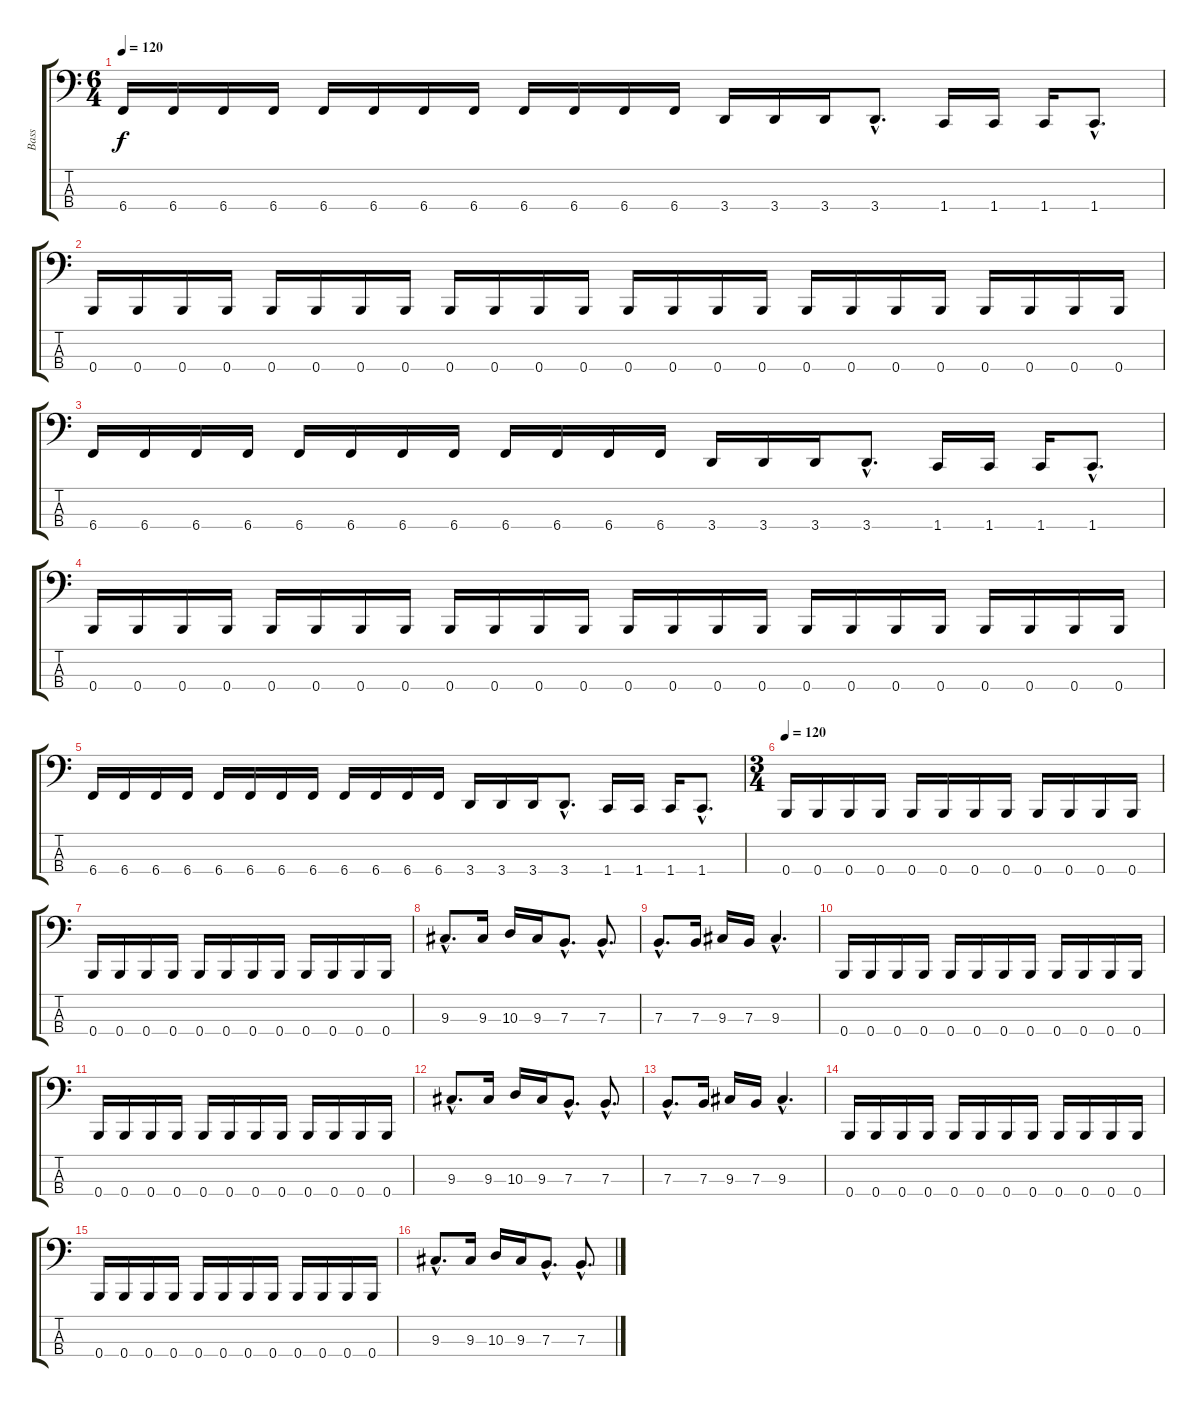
\track ("Bass" "Bass") {instrument electricbasspick}
\staff {score tabs}
\tuning (D2 A1 E1 B0) {hide}
\ts (6 4)
\tempo 120
\clef f4
\ks c
6.4.16{dy f} 6.4.16 6.4.16 6.4.16 6.4.16 6.4.16 6.4.16 6.4.16 6.4.16 6.4.16 6.4.16 6.4.16 3.4.16 3.4.16 3.4.16 3.4{hac}.8{d} 1.4.16 1.4.16 1.4.16 1.4{hac}.8{d} |
0.4.16 0.4.16 0.4.16 0.4.16 0.4.16 0.4.16 0.4.16 0.4.16 0.4.16 0.4.16 0.4.16 0.4.16 0.4.16 0.4.16 0.4.16 0.4.16 0.4.16 0.4.16 0.4.16 0.4.16 0.4.16 0.4.16 0.4.16 0.4.16 |
6.4.16 6.4.16 6.4.16 6.4.16 6.4.16 6.4.16 6.4.16 6.4.16 6.4.16 6.4.16 6.4.16 6.4.16 3.4.16 3.4.16 3.4.16 3.4{hac}.8{d} 1.4.16 1.4.16 1.4.16 1.4{hac}.8{d} |
0.4.16 0.4.16 0.4.16 0.4.16 0.4.16 0.4.16 0.4.16 0.4.16 0.4.16 0.4.16 0.4.16 0.4.16 0.4.16 0.4.16 0.4.16 0.4.16 0.4.16 0.4.16 0.4.16 0.4.16 0.4.16 0.4.16 0.4.16 0.4.16 |
6.4.16 6.4.16 6.4.16 6.4.16 6.4.16 6.4.16 6.4.16 6.4.16 6.4.16 6.4.16 6.4.16 6.4.16 3.4.16 3.4.16 3.4.16 3.4{hac}.8{d} 1.4.16 1.4.16 1.4.16 1.4{hac}.8{d} |
\ts (3 4)
\tempo 120
0.4.16 0.4.16 0.4.16 0.4.16 0.4.16 0.4.16 0.4.16 0.4.16 0.4.16 0.4.16 0.4.16 0.4.16 |
0.4.16 0.4.16 0.4.16 0.4.16 0.4.16 0.4.16 0.4.16 0.4.16 0.4.16 0.4.16 0.4.16 0.4.16 |
9.3{hac}.8{d} 9.3.16 10.3.16 9.3.16 7.3{hac}.8{d} 7.3{hac}.8{d} |
7.3{hac}.8{d} 7.3.16 9.3.16 7.3.16 9.3{hac}.4{d} |
0.4.16 0.4.16 0.4.16 0.4.16 0.4.16 0.4.16 0.4.16 0.4.16 0.4.16 0.4.16 0.4.16 0.4.16 |
0.4.16 0.4.16 0.4.16 0.4.16 0.4.16 0.4.16 0.4.16 0.4.16 0.4.16 0.4.16 0.4.16 0.4.16 |
9.3{hac}.8{d} 9.3.16 10.3.16 9.3.16 7.3{hac}.8{d} 7.3{hac}.8{d} |
7.3{hac}.8{d} 7.3.16 9.3.16 7.3.16 9.3{hac}.4{d} |
0.4.16 0.4.16 0.4.16 0.4.16 0.4.16 0.4.16 0.4.16 0.4.16 0.4.16 0.4.16 0.4.16 0.4.16 |
0.4.16 0.4.16 0.4.16 0.4.16 0.4.16 0.4.16 0.4.16 0.4.16 0.4.16 0.4.16 0.4.16 0.4.16 |
9.3{hac}.8{d} 9.3.16 10.3.16 9.3.16 7.3{hac}.8{d} 7.3{hac}.8{d}
